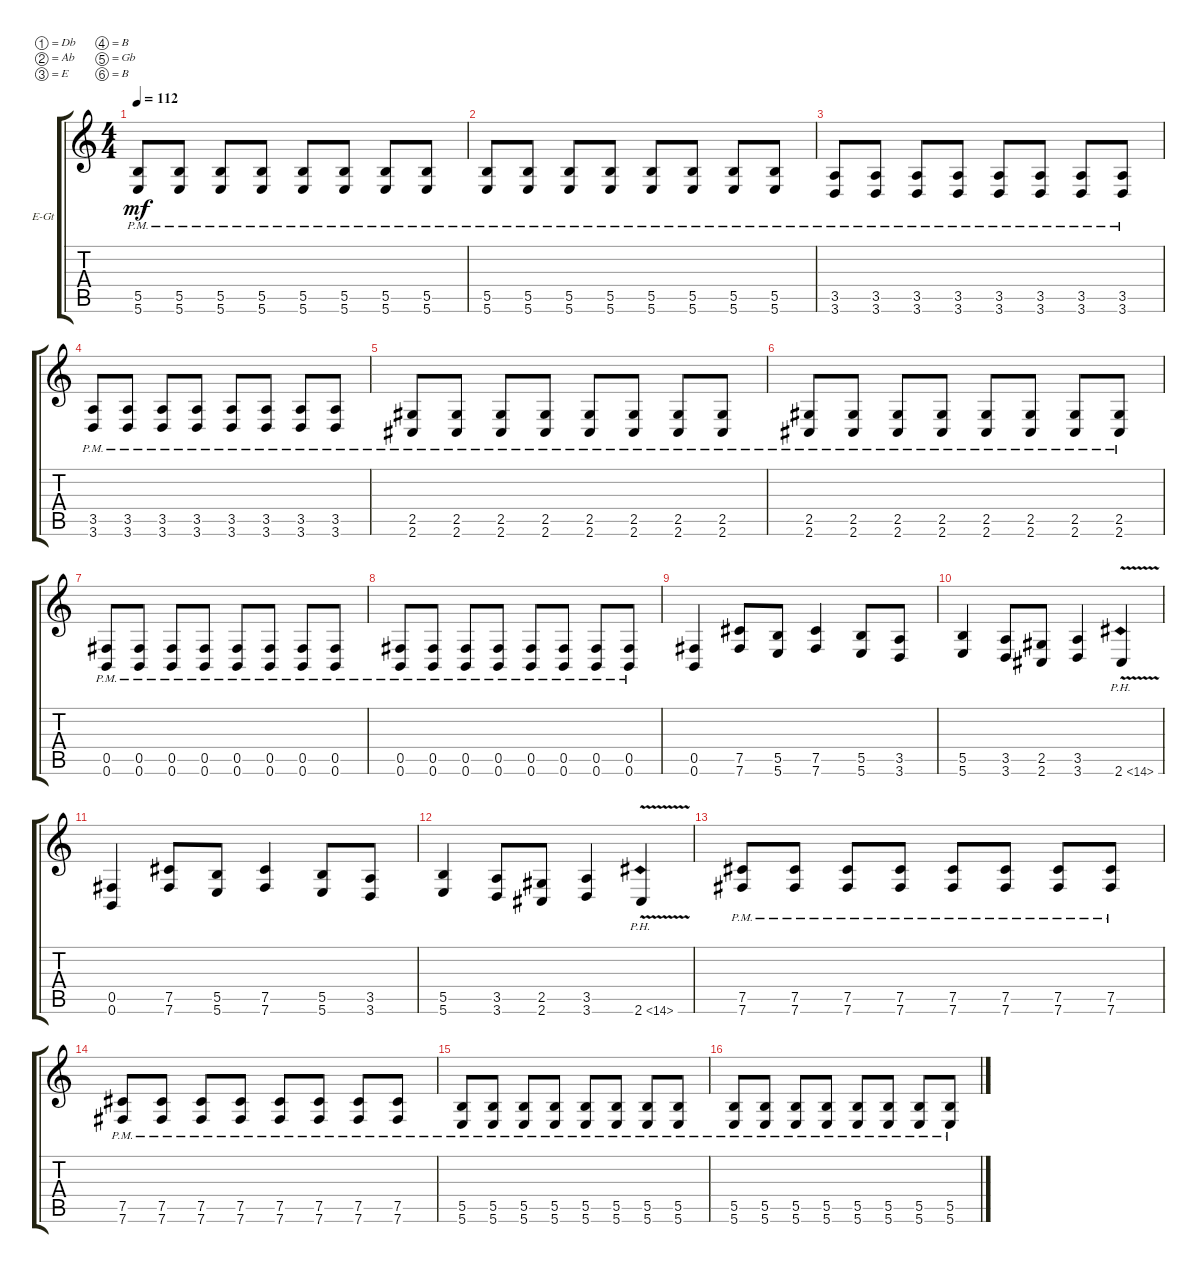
\defaultSystemsLayout 4
\bracketExtendMode groupsimilarinstruments
\firstSystemTrackNameOrientation horizontal
\otherSystemsTrackNameOrientation horizontal
\track ("Rhythm Guitar" "E-Gt") {instrument distortionguitar}
\staff {score tabs}
\tuning (Db4 Ab3 E3 B2 Gb2 B1)
\ts (4 4)
\tempo 112
\clef g2
\ks c
(5.5{pm} 5.6{pm}).8{dy mf} (5.6{pm} 5.5{pm}).8 (5.5{pm} 5.6{pm}).8 (5.6{pm} 5.5{pm}).8 (5.5{pm} 5.6{pm}).8 (5.6{pm} 5.5{pm}).8 (5.5{pm} 5.6{pm}).8 (5.6{pm} 5.5{pm}).8 |
(5.5{pm} 5.6{pm}).8 (5.6{pm} 5.5{pm}).8 (5.5{pm} 5.6{pm}).8 (5.6{pm} 5.5{pm}).8 (5.5{pm} 5.6{pm}).8 (5.6{pm} 5.5{pm}).8 (5.5{pm} 5.6{pm}).8 (5.6{pm} 5.5{pm}).8 |
(3.5{pm} 3.6{pm}).8 (3.5{pm} 3.6{pm}).8 (3.5{pm} 3.6{pm}).8 (3.5{pm} 3.6{pm}).8 (3.5{pm} 3.6{pm}).8 (3.5{pm} 3.6{pm}).8 (3.5{pm} 3.6{pm}).8 (3.6{pm} 3.5{pm}).8 |
(3.5{pm} 3.6{pm}).8 (3.5{pm} 3.6{pm}).8 (3.5{pm} 3.6{pm}).8 (3.5{pm} 3.6{pm}).8 (3.5{pm} 3.6{pm}).8 (3.5{pm} 3.6{pm}).8 (3.5{pm} 3.6{pm}).8 (3.5{pm} 3.6{pm}).8 |
(2.5{pm} 2.6{pm}).8 (2.6{pm} 2.5{pm}).8 (2.5{pm} 2.6{pm}).8 (2.6{pm} 2.5{pm}).8 (2.5{pm} 2.6{pm}).8 (2.5{pm} 2.6{pm}).8 (2.6{pm} 2.5{pm}).8 (2.5{pm} 2.6{pm}).8 |
(2.5{pm} 2.6{pm}).8 (2.6{pm} 2.5{pm}).8 (2.5{pm} 2.6{pm}).8 (2.6{pm} 2.5{pm}).8 (2.5{pm} 2.6{pm}).8 (2.5{pm} 2.6{pm}).8 (2.6{pm} 2.5{pm}).8 (2.5{pm} 2.6{pm}).8 |
(0.5{pm} 0.6{pm}).8 (0.6{pm} 0.5{pm}).8 (0.5{pm} 0.6{pm}).8 (0.6{pm} 0.5{pm}).8 (0.5{pm} 0.6{pm}).8 (0.5{pm} 0.6{pm}).8 (0.6{pm} 0.5{pm}).8 (0.5{pm} 0.6{pm}).8 |
(0.5{pm} 0.6{pm}).8 (0.6{pm} 0.5{pm}).8 (0.5{pm} 0.6{pm}).8 (0.6{pm} 0.5{pm}).8 (0.5{pm} 0.6{pm}).8 (0.5{pm} 0.6{pm}).8 (0.6{pm} 0.5{pm}).8 (0.5{pm} 0.6{pm}).8 |
(0.6 0.5).4 (7.6 7.5).8 (5.6 5.5).8 (7.6 7.5).4 (5.6 5.5).8 (3.6 3.5).8 |
(5.6 5.5).4 (3.6 3.5).8 (2.6 2.5).8 (3.6 3.5).4 2.6{ph 12 v}.4 |
(0.6 0.5).4 (7.6 7.5).8 (5.6 5.5).8 (7.6 7.5).4 (5.6 5.5).8 (3.6 3.5).8 |
(5.6 5.5).4 (3.6 3.5).8 (2.6 2.5).8 (3.6 3.5).4 2.6{ph 12 v}.4 |
(7.5{pm} 7.6{pm}).8 (7.6{pm} 7.5{pm}).8 (7.5{pm} 7.6{pm}).8 (7.6{pm} 7.5{pm}).8 (7.5{pm} 7.6{pm}).8 (7.6{pm} 7.5{pm}).8 (7.5{pm} 7.6{pm}).8 (7.6{pm} 7.5{pm}).8 |
(7.5{pm} 7.6{pm}).8 (7.6{pm} 7.5{pm}).8 (7.5{pm} 7.6{pm}).8 (7.6{pm} 7.5{pm}).8 (7.5{pm} 7.6{pm}).8 (7.6{pm} 7.5{pm}).8 (7.5{pm} 7.6{pm}).8 (7.6{pm} 7.5{pm}).8 |
(5.5{pm} 5.6{pm}).8 (5.5{pm} 5.6{pm}).8 (5.5{pm} 5.6{pm}).8 (5.5{pm} 5.6{pm}).8 (5.5{pm} 5.6{pm}).8 (5.5{pm} 5.6{pm}).8 (5.5{pm} 5.6{pm}).8 (5.6{pm} 5.5{pm}).8 |
(5.5{pm} 5.6{pm}).8 (5.5{pm} 5.6{pm}).8 (5.5{pm} 5.6{pm}).8 (5.5{pm} 5.6{pm}).8 (5.5{pm} 5.6{pm}).8 (5.5{pm} 5.6{pm}).8 (5.5{pm} 5.6{pm}).8 (5.5{pm} 5.6{pm}).8
